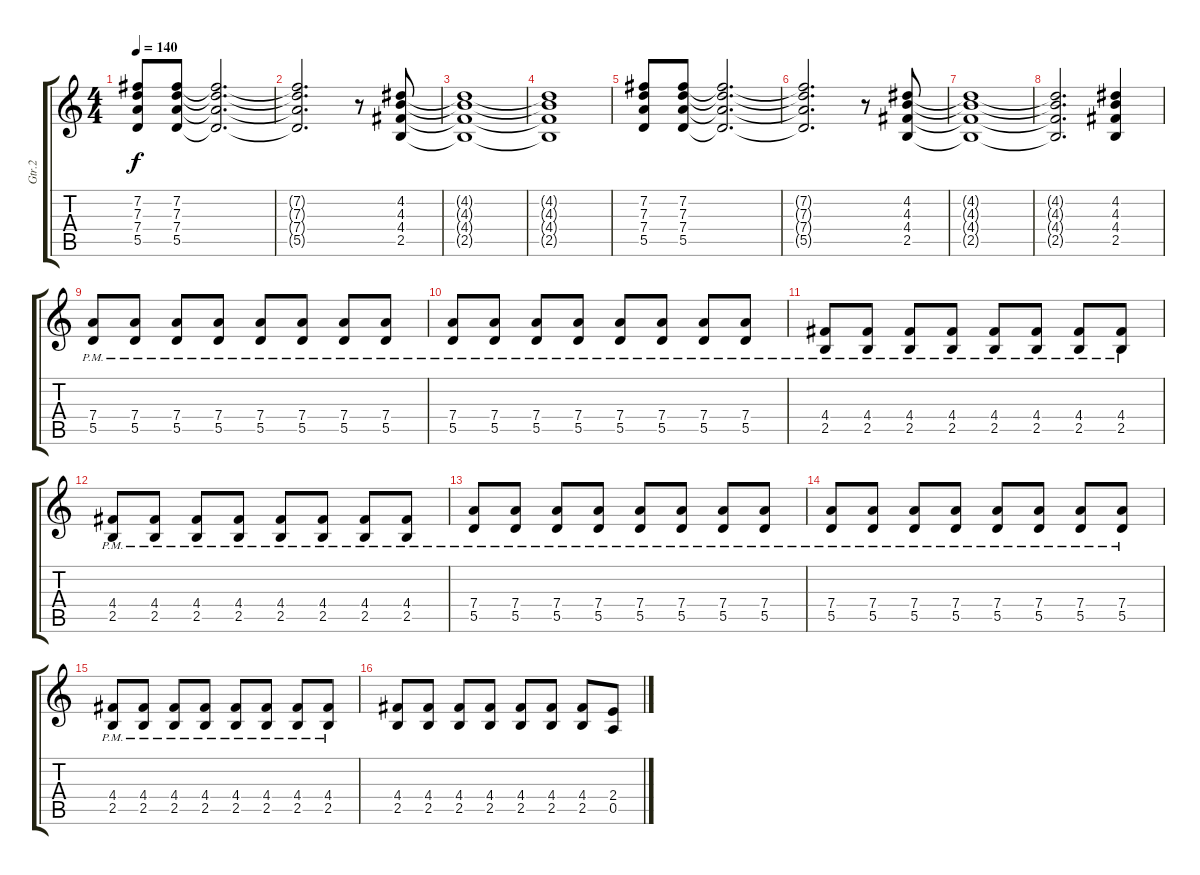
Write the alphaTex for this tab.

\track ("Gtr.2" "Gtr.2") {instrument overdrivenguitar}
\staff {score tabs}
\tuning (E4 B3 G3 D3 A2 E2) {hide}
\ts (4 4)
\tempo 140
\clef g2
\ks c
(7.2 7.3 7.4 5.5).8{dy f instrument overdrivenguitar} (7.2 7.3 7.4 5.5).8 (7.2{t} 7.3{t} 7.4{t} 5.5{t}).2{d} |
(7.2{t} 7.3{t} 7.4{t} 5.5{t}).2{d} r.8 (4.2 4.3 4.4 2.5).8 |
(4.2{t} 4.3{t} 4.4{t} 2.5{t}).1 |
(4.2{t} 4.3{t} 4.4{t} 2.5{t}).1 |
(7.2 7.3 7.4 5.5).8 (7.2 7.3 7.4 5.5).8 (7.2{t} 7.3{t} 7.4{t} 5.5{t}).2{d} |
(7.2{t} 7.3{t} 7.4{t} 5.5{t}).2{d} r.8 (4.2 4.3 4.4 2.5).8 |
(4.2{t} 4.3{t} 4.4{t} 2.5{t}).1 |
(4.2{t} 4.3{t} 4.4{t} 2.5{t}).2{d} (4.2 4.3 4.4 2.5).4 |
(7.4{pm} 5.5{pm}).8 (7.4{pm} 5.5{pm}).8 (7.4{pm} 5.5{pm}).8 (7.4{pm} 5.5{pm}).8 (7.4{pm} 5.5{pm}).8 (7.4{pm} 5.5{pm}).8 (7.4{pm} 5.5{pm}).8 (7.4{pm} 5.5{pm}).8 |
(7.4{pm} 5.5{pm}).8 (7.4{pm} 5.5{pm}).8 (7.4{pm} 5.5{pm}).8 (7.4{pm} 5.5{pm}).8 (7.4{pm} 5.5{pm}).8 (7.4{pm} 5.5{pm}).8 (7.4{pm} 5.5{pm}).8 (7.4{pm} 5.5{pm}).8 |
(4.4{pm} 2.5{pm}).8 (4.4{pm} 2.5{pm}).8 (4.4{pm} 2.5{pm}).8 (4.4{pm} 2.5{pm}).8 (4.4{pm} 2.5{pm}).8 (4.4{pm} 2.5{pm}).8 (4.4{pm} 2.5{pm}).8 (4.4{pm} 2.5{pm}).8 |
(4.4{pm} 2.5{pm}).8 (4.4{pm} 2.5{pm}).8 (4.4{pm} 2.5{pm}).8 (4.4{pm} 2.5{pm}).8 (4.4{pm} 2.5{pm}).8 (4.4{pm} 2.5{pm}).8 (4.4{pm} 2.5{pm}).8 (4.4{pm} 2.5{pm}).8 |
(7.4{pm} 5.5{pm}).8 (7.4{pm} 5.5{pm}).8 (7.4{pm} 5.5{pm}).8 (7.4{pm} 5.5{pm}).8 (7.4{pm} 5.5{pm}).8 (7.4{pm} 5.5{pm}).8 (7.4{pm} 5.5{pm}).8 (7.4{pm} 5.5{pm}).8 |
(7.4{pm} 5.5{pm}).8 (7.4{pm} 5.5{pm}).8 (7.4{pm} 5.5{pm}).8 (7.4{pm} 5.5{pm}).8 (7.4{pm} 5.5{pm}).8 (7.4{pm} 5.5{pm}).8 (7.4{pm} 5.5{pm}).8 (7.4{pm} 5.5{pm}).8 |
(4.4{pm} 2.5{pm}).8 (4.4{pm} 2.5{pm}).8 (4.4{pm} 2.5{pm}).8 (4.4{pm} 2.5{pm}).8 (4.4{pm} 2.5{pm}).8 (4.4{pm} 2.5{pm}).8 (4.4{pm} 2.5{pm}).8 (4.4{pm} 2.5{pm}).8 |
(4.4 2.5).8 (4.4 2.5).8 (4.4 2.5).8 (4.4 2.5).8 (4.4 2.5).8 (4.4 2.5).8 (4.4 2.5).8 (2.4 0.5).8
